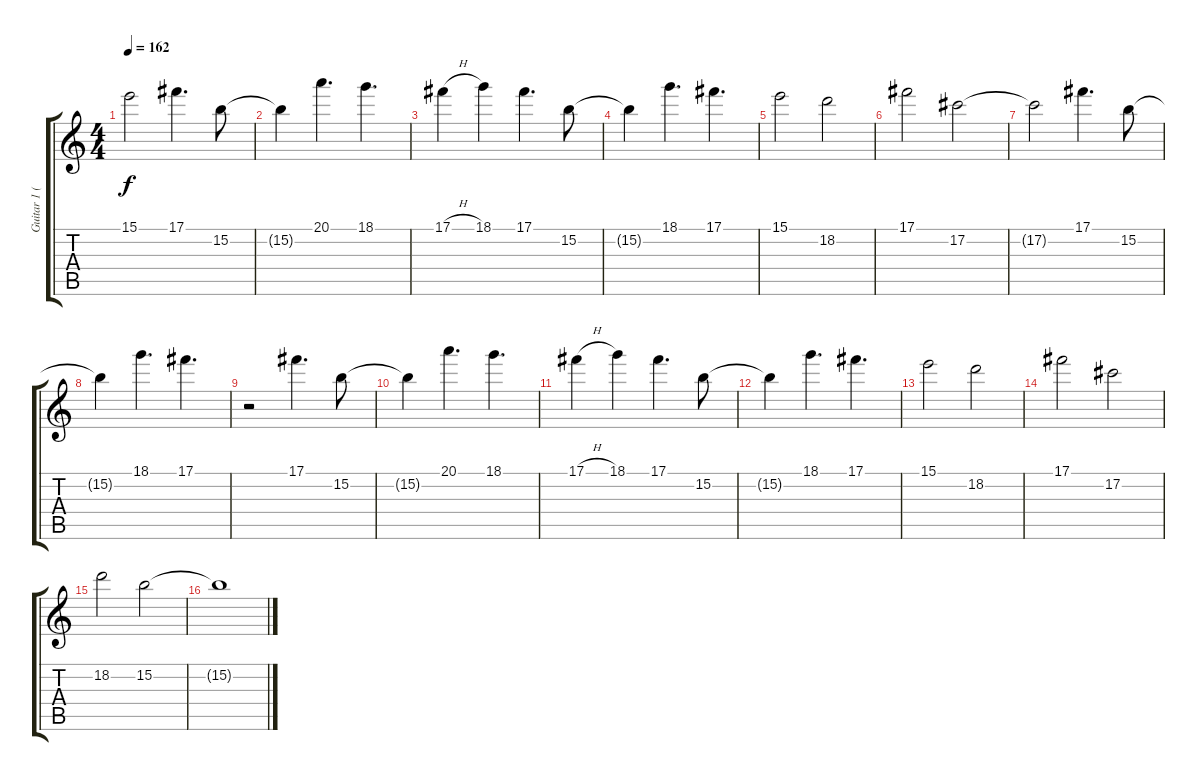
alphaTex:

\track ("Guitar 1 (Clean + Delay)" "Guitar 1 (") {instrument electricguitarclean}
\staff {score tabs}
\tuning (Db4 Ab3 E3 B2 Gb2 B1) {hide}
\ts (4 4)
\tempo 162
\clef g2
\ks c
15.1.2{dy f} 17.1.4{d} 15.2.8 |
15.2{t}.4 20.1.4{d} 18.1.4{d} |
17.1{h}.4 18.1.4 17.1.4{d} 15.2.8 |
15.2{t}.4 18.1.4{d} 17.1.4{d} |
15.1.2 18.2.2 |
17.1.2 17.2.2 |
17.2{t}.2 17.1.4{d} 15.2.8 |
15.2{t}.4 18.1.4{d} 17.1.4{d} |
r.2 17.1.4{d} 15.2.8 |
15.2{t}.4 20.1.4{d} 18.1.4{d} |
17.1{h}.4 18.1.4 17.1.4{d} 15.2.8 |
15.2{t}.4 18.1.4{d} 17.1.4{d} |
15.1.2 18.2.2 |
17.1.2 17.2.2 |
18.2.2 15.2.2 |
15.2{t}.1
